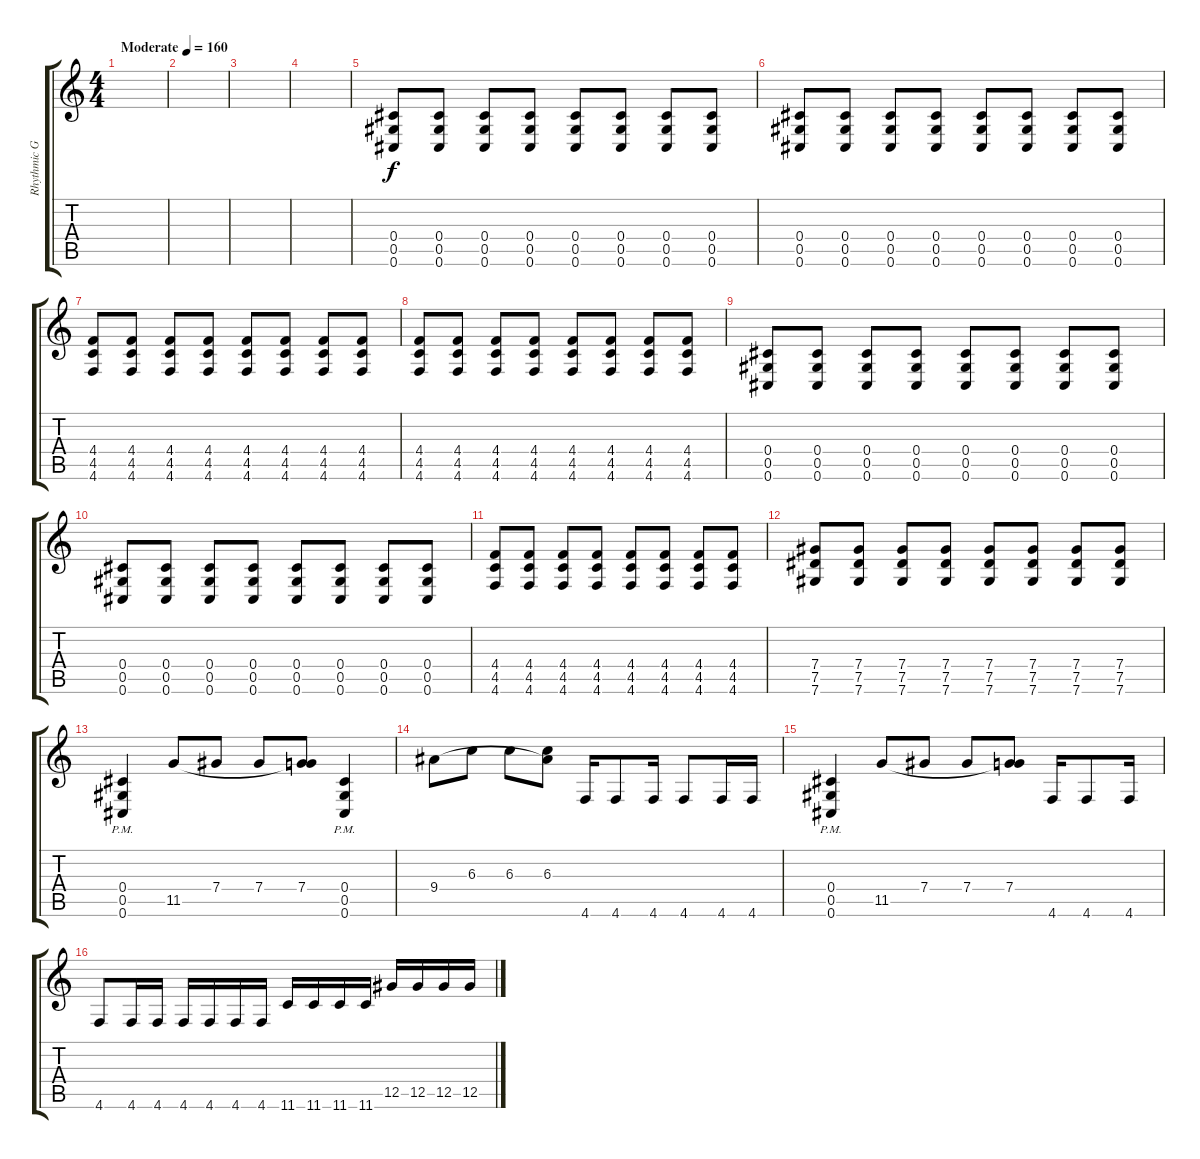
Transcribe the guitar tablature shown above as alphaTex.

\track ("Rhythmic Guitar" "Rhythmic G") {instrument distortionguitar}
\staff {score tabs}
\tuning (Eb4 Bb3 Gb3 Db3 Ab2 Db2) {hide}
\ts (4 4)
\tempo (160 "Moderate")
\clef g2
\ks c
|
|
|
|
(0.4 0.5 0.6).8 (0.4 0.5 0.6).8 (0.4 0.5 0.6).8 (0.4 0.5 0.6).8 (0.4 0.5 0.6).8 (0.4 0.5 0.6).8 (0.4 0.5 0.6).8 (0.4 0.5 0.6).8 |
(0.4 0.5 0.6).8 (0.4 0.5 0.6).8 (0.4 0.5 0.6).8 (0.4 0.5 0.6).8 (0.4 0.5 0.6).8 (0.4 0.5 0.6).8 (0.4 0.5 0.6).8 (0.4 0.5 0.6).8 |
(4.4 4.5 4.6).8 (4.4 4.5 4.6).8 (4.4 4.5 4.6).8 (4.4 4.5 4.6).8 (4.4 4.5 4.6).8 (4.4 4.5 4.6).8 (4.4 4.5 4.6).8 (4.4 4.5 4.6).8 |
(4.4 4.5 4.6).8 (4.4 4.5 4.6).8 (4.4 4.5 4.6).8 (4.4 4.5 4.6).8 (4.4 4.5 4.6).8 (4.4 4.5 4.6).8 (4.4 4.5 4.6).8 (4.4 4.5 4.6).8 |
(0.4 0.5 0.6).8 (0.4 0.5 0.6).8 (0.4 0.5 0.6).8 (0.4 0.5 0.6).8 (0.4 0.5 0.6).8 (0.4 0.5 0.6).8 (0.4 0.5 0.6).8 (0.4 0.5 0.6).8 |
(0.4 0.5 0.6).8 (0.4 0.5 0.6).8 (0.4 0.5 0.6).8 (0.4 0.5 0.6).8 (0.4 0.5 0.6).8 (0.4 0.5 0.6).8 (0.4 0.5 0.6).8 (0.4 0.5 0.6).8 |
(4.4 4.5 4.6).8 (4.4 4.5 4.6).8 (4.4 4.5 4.6).8 (4.4 4.5 4.6).8 (4.4 4.5 4.6).8 (4.4 4.5 4.6).8 (4.4 4.5 4.6).8 (4.4 4.5 4.6).8 |
(7.4 7.5 7.6).8 (7.4 7.5 7.6).8 (7.4 7.5 7.6).8 (7.4 7.5 7.6).8 (7.4 7.5 7.6).8 (7.4 7.5 7.6).8 (7.4 7.5 7.6).8 (7.4 7.5 7.6).8 |
(0.4{pm} 0.5{pm} 0.6{pm}).4 11.5.8 7.4.8 7.4.8 (7.4 11.5{t}).8 (0.4{pm} 0.5{pm} 0.6{pm}).4 |
9.4.8 6.3.8 6.3.8 (6.3 9.4{t}).8 4.6.16 4.6.8 4.6.16 4.6.8 4.6.16 4.6.16 |
(0.4{pm} 0.5{pm} 0.6{pm}).4 11.5.8 7.4.8 7.4.8 (7.4 11.5{t}).8 4.6.16 4.6.8 4.6.16 |
4.6.8 4.6.16 4.6.16 4.6.16 4.6.16 4.6.16 4.6.16 11.6.16 11.6.16 11.6.16 11.6.16 12.5.16 12.5.16 12.5.16 12.5.16
